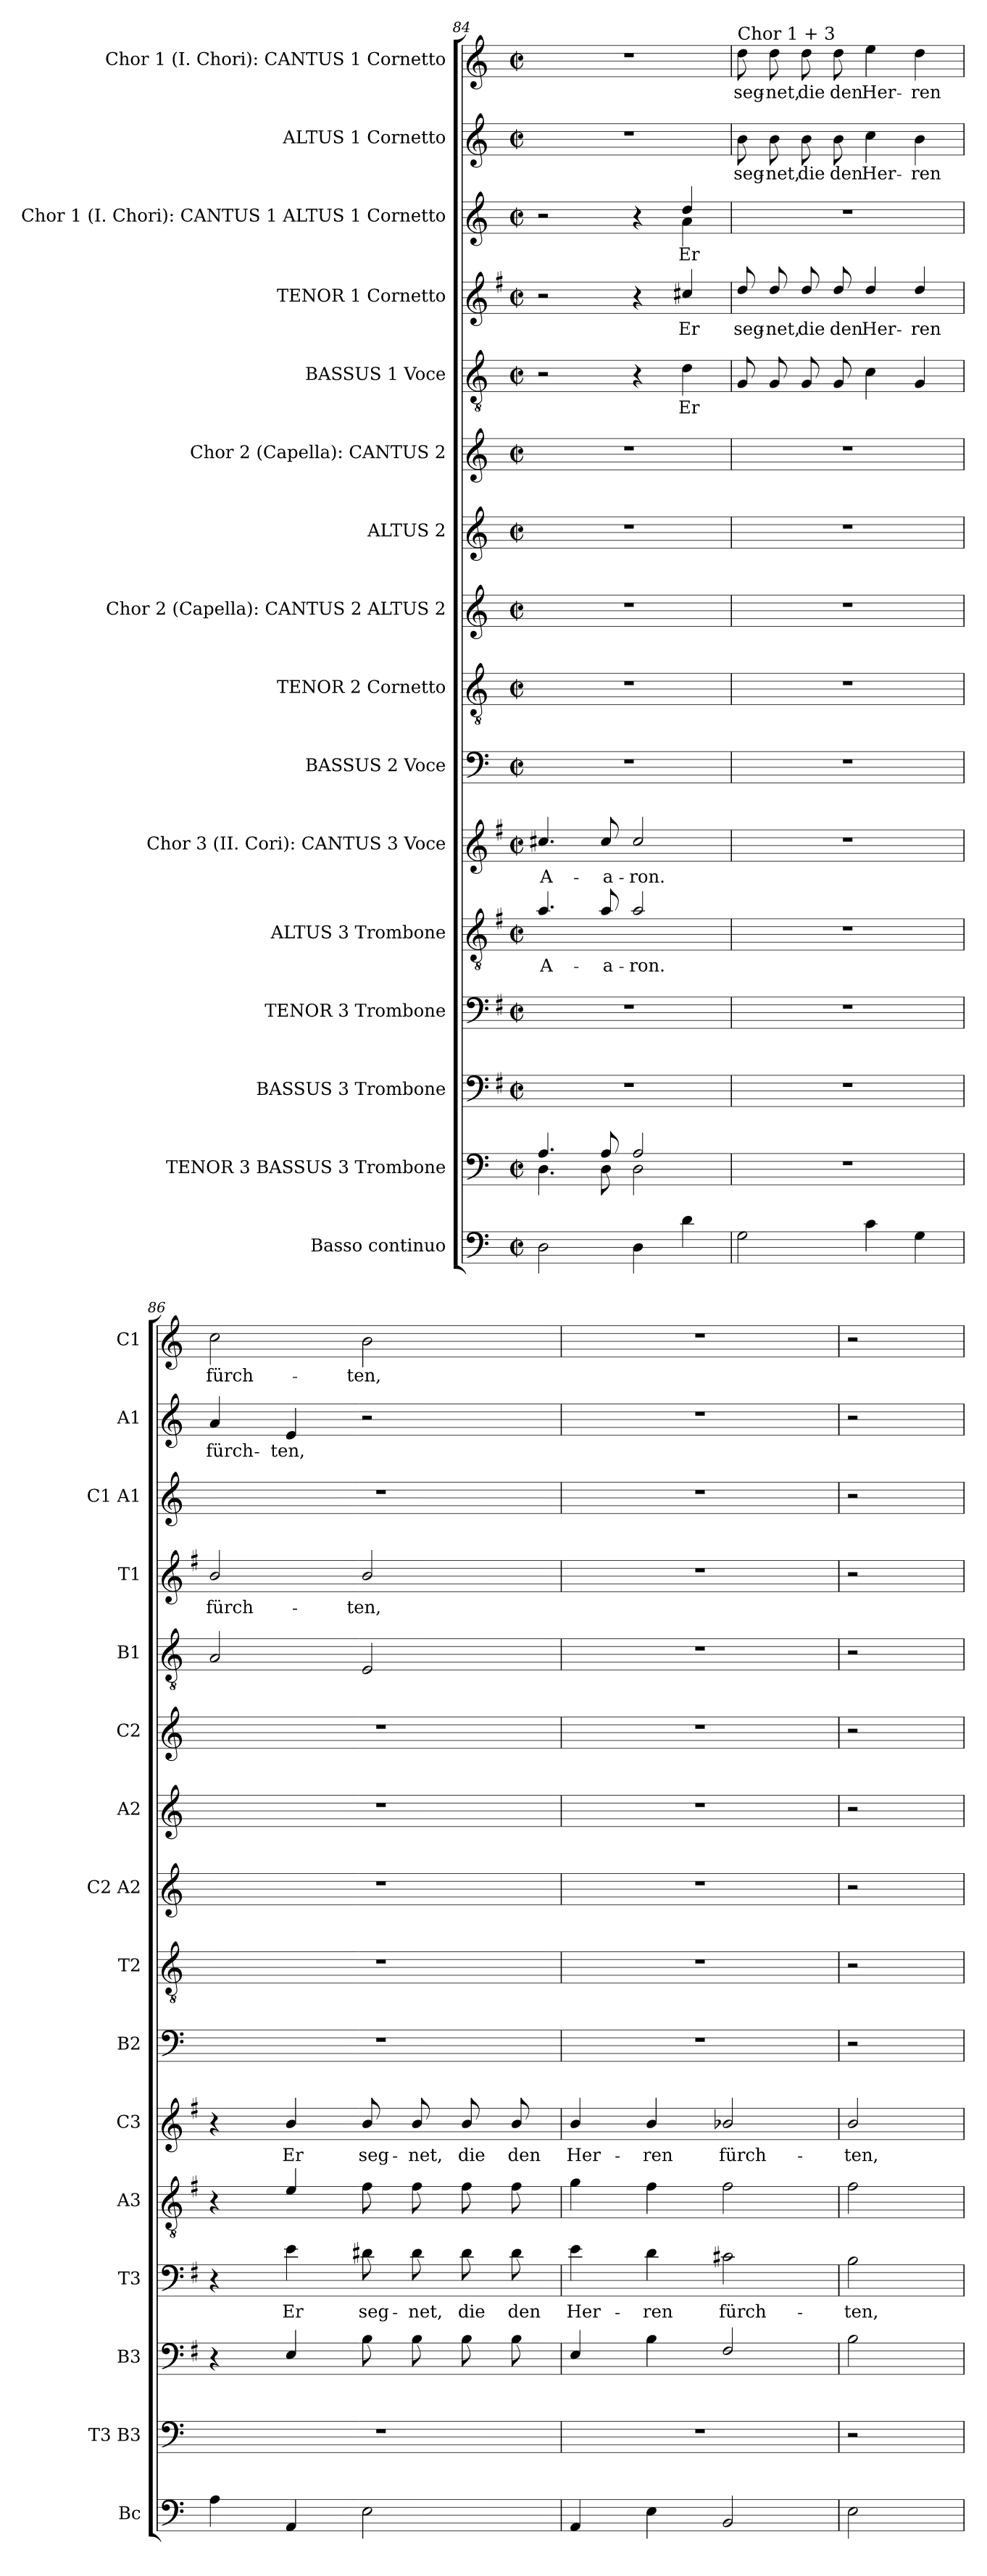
**kern	**kern	**kern	**kern	**text	**kern	**text	**kern	**text	**kern	**kern	**kern	**kern	**kern	**kern	**text	**kern	**text	**kern	**text	**kern	**text	**kern	**text
*part16	*part15	*part14	*part13	*part13	*part12	*part12	*part11	*part11	*part10	*part9	*part8	*part7	*part6	*part5	*part5	*part4	*part4	*part3	*part3	*part2	*part2	*part1	*part1
*staff16	*staff15	*staff14	*staff13	*staff13	*staff12	*staff12	*staff11	*staff11	*staff10	*staff9	*staff8	*staff7	*staff6	*staff5	*staff5	*staff4	*staff4	*staff3	*staff3	*staff2	*staff2	*staff1	*staff1
*I"Basso continuo	*I"TENOR 3 BASSUS 3 Trombone	*I"BASSUS 3 Trombone	*I"TENOR 3 Trombone	*	*I"ALTUS 3 Trombone	*	*I"Chor 3 (II. Cori): CANTUS 3 Voce	*	*I"BASSUS 2 Voce	*I"TENOR 2 Cornetto	*I"Chor 2 (Capella): CANTUS 2 ALTUS 2	*I"ALTUS 2	*I"Chor 2 (Capella): CANTUS 2	*I"BASSUS 1 Voce	*	*I"TENOR 1 Cornetto	*	*I"Chor 1 (I. Chori): CANTUS 1 ALTUS 1 Cornetto	*	*I"ALTUS 1 Cornetto	*	*I"Chor 1 (I. Chori): CANTUS 1 Cornetto	*
*I'Bc	*I'T3 B3	*I'B3	*I'T3	*	*I'A3	*	*I'C3	*	*I'B2	*I'T2	*I'C2 A2	*I'A2	*I'C2	*I'B1	*	*I'T1	*	*I'C1 A1	*	*I'A1	*	*I'C1	*
*clefF4	*clefF4	*clefF4	*clefF4	*	*clefGv2	*	*clefG2	*	*clefF4	*clefGv2	*clefG2	*clefG2	*clefG2	*clefGv2	*	*clefG2	*	*clefG2	*	*clefG2	*	*clefG2	*
*	*	*ITrd4c7	*ITrd4c7	*	*ITrd4c7	*	*ITrd4c7	*	*	*	*	*	*	*	*	*ITrd4c7	*	*	*	*	*	*	*
*k[]	*k[]	*k[]	*k[]	*	*k[]	*	*k[]	*	*k[]	*k[]	*k[]	*k[]	*k[]	*k[]	*	*k[]	*	*k[]	*	*k[]	*	*k[]	*
*M2/2	*M2/2	*M2/2	*M2/2	*	*M2/2	*	*M2/2	*	*M2/2	*M2/2	*M2/2	*M2/2	*M2/2	*M2/2	*	*M2/2	*	*M2/2	*	*M2/2	*	*M2/2	*
*met(c|)	*met(c|)	*met(c|)	*met(c|)	*	*met(c|)	*	*met(c|)	*	*met(c|)	*met(c|)	*met(c|)	*met(c|)	*met(c|)	*met(c|)	*	*met(c|)	*	*met(c|)	*	*met(c|)	*	*met(c|)	*
=84	=84	=84	=84	=84	=84	=84	=84	=84	=84	=84	=84	=84	=84	=84	=84	=84	=84	=84	=84	=84	=84	=84	=84
*	*^	*	*	*	*	*	*	*	*	*	*	*	*	*	*	*	*	*^	*	*	*	*	*
2D\	4.A/	4.D\	1r	1r	.	4.d/	A-	4.f#X/	A-	1r	1r	1r	1r	1r	2r	.	2r	.	2r	2ryy	.	1r	.	1r	.
.	8A/	8D\	.	.	.	8d/	a-	8f#/	a-	.	.	.	.	.	.	.	.	.	.	.	.	.	.	.	.
4D\	2A/	2D\	.	.	.	2d/	ron.	2f#/	ron.	.	.	.	.	.	4r	.	4r	.	4r	4ryy	.	.	.	.	.
4d\	.	.	.	.	.	.	.	.	.	.	.	.	.	.	4d\	Er	4f#X/	Er	4dd/	4a\	Er	.	.	.	.
*	*v	*v	*	*	*	*	*	*	*	*	*	*	*	*	*	*	*	*	*	*	*	*	*	*	*
!!LO:LB:g=z
=85	=85	=85	=85	=85	=85	=85	=85	=85	=85	=85	=85	=85	=85	=85	=85	=85	=85	=85	=85	=85	=85	=85	=85	=85
!	!	!	!	!	!	!	!	!	!	!	!	!	!	!	!	!	!	!	!	!	!	!	!LO:TX:a:t=Chor 1 + 3	!
*	*	*	*	*	*	*	*	*	*	*	*	*	*	*	*	*	*	*v	*v	*	*	*	*	*
2G\	1r	1r	1r	.	1r	.	1r	.	1r	1r	1r	1r	1r	8G/	.	8g/	seg-	1r	.	8b\	seg-	8dd\	seg-
.	.	.	.	.	.	.	.	.	.	.	.	.	.	8G/	.	8g/	net,	.	.	8b\	net,	8dd\	net,
.	.	.	.	.	.	.	.	.	.	.	.	.	.	8G/	.	8g/	die	.	.	8b\	die	8dd\	die
.	.	.	.	.	.	.	.	.	.	.	.	.	.	8G/	.	8g/	den	.	.	8b\	den	8dd\	den
4c\	.	.	.	.	.	.	.	.	.	.	.	.	.	4c\	.	4g/	Her-	.	.	4cc\	Her-	4ee\	Her-
4G\	.	.	.	.	.	.	.	.	.	.	.	.	.	4G/	.	4g/	ren	.	.	4b\	ren	4dd\	ren
=86	=86	=86	=86	=86	=86	=86	=86	=86	=86	=86	=86	=86	=86	=86	=86	=86	=86	=86	=86	=86	=86	=86	=86
4A\	1r	4r	4r	.	4r	.	4r	.	1r	1r	1r	1r	1r	2A/	.	2e/	fürch-	1r	.	4a/	fürch-	2cc\	fürch-
4AA/	.	4AA/	4A\	Er	4A/	.	4e/	Er	.	.	.	.	.	.	.	.	.	.	.	4e/	ten,	.	.
2E\	.	8E\	8G#X\	seg-	8B\	.	8e/	seg-	.	.	.	.	.	2E/	.	2e/	ten,	.	.	2r	.	2b\	ten,
.	.	8E\	8G#\	net,	8B\	.	8e/	net,	.	.	.	.	.	.	.	.	.	.	.	.	.	.	.
.	.	8E\	8G#\	die	8B\	.	8e/	die	.	.	.	.	.	.	.	.	.	.	.	.	.	.	.
.	.	8E\	8G#\	den	8B\	.	8e/	den	.	.	.	.	.	.	.	.	.	.	.	.	.	.	.
=87	=87	=87	=87	=87	=87	=87	=87	=87	=87	=87	=87	=87	=87	=87	=87	=87	=87	=87	=87	=87	=87	=87	=87
4AA/	1r	4AA/	4A\	Her-	4c\	.	4e/	Her-	1r	1r	1r	1r	1r	1r	.	1r	.	1r	.	1r	.	1r	.
4E\	.	4E\	4G\	ren	4B\	.	4e/	ren	.	.	.	.	.	.	.	.	.	.	.	.	.	.	.
2BB/	.	2BB/	2F#X\	fürch-	2B\	.	2e-X/	fürch-	.	.	.	.	.	.	.	.	.	.	.	.	.	.	.
=88	=88	=88	=88	=88	=88	=88	=88	=88	=88	=88	=88	=88	=88	=88	=88	=88	=88	=88	=88	=88	=88	=88	=88
2E\	2r	2E\	2E\	ten,	2B\	.	2e/	ten,	2r	2r	2r	2r	2r	2r	.	2r	.	2r	.	2r	.	2r	.
=	=	=	=	=	=	=	=	=	=	=	=	=	=	=	=	=	=	=	=	=	=	=	=
*-	*-	*-	*-	*-	*-	*-	*-	*-	*-	*-	*-	*-	*-	*-	*-	*-	*-	*-	*-	*-	*-	*-	*-
